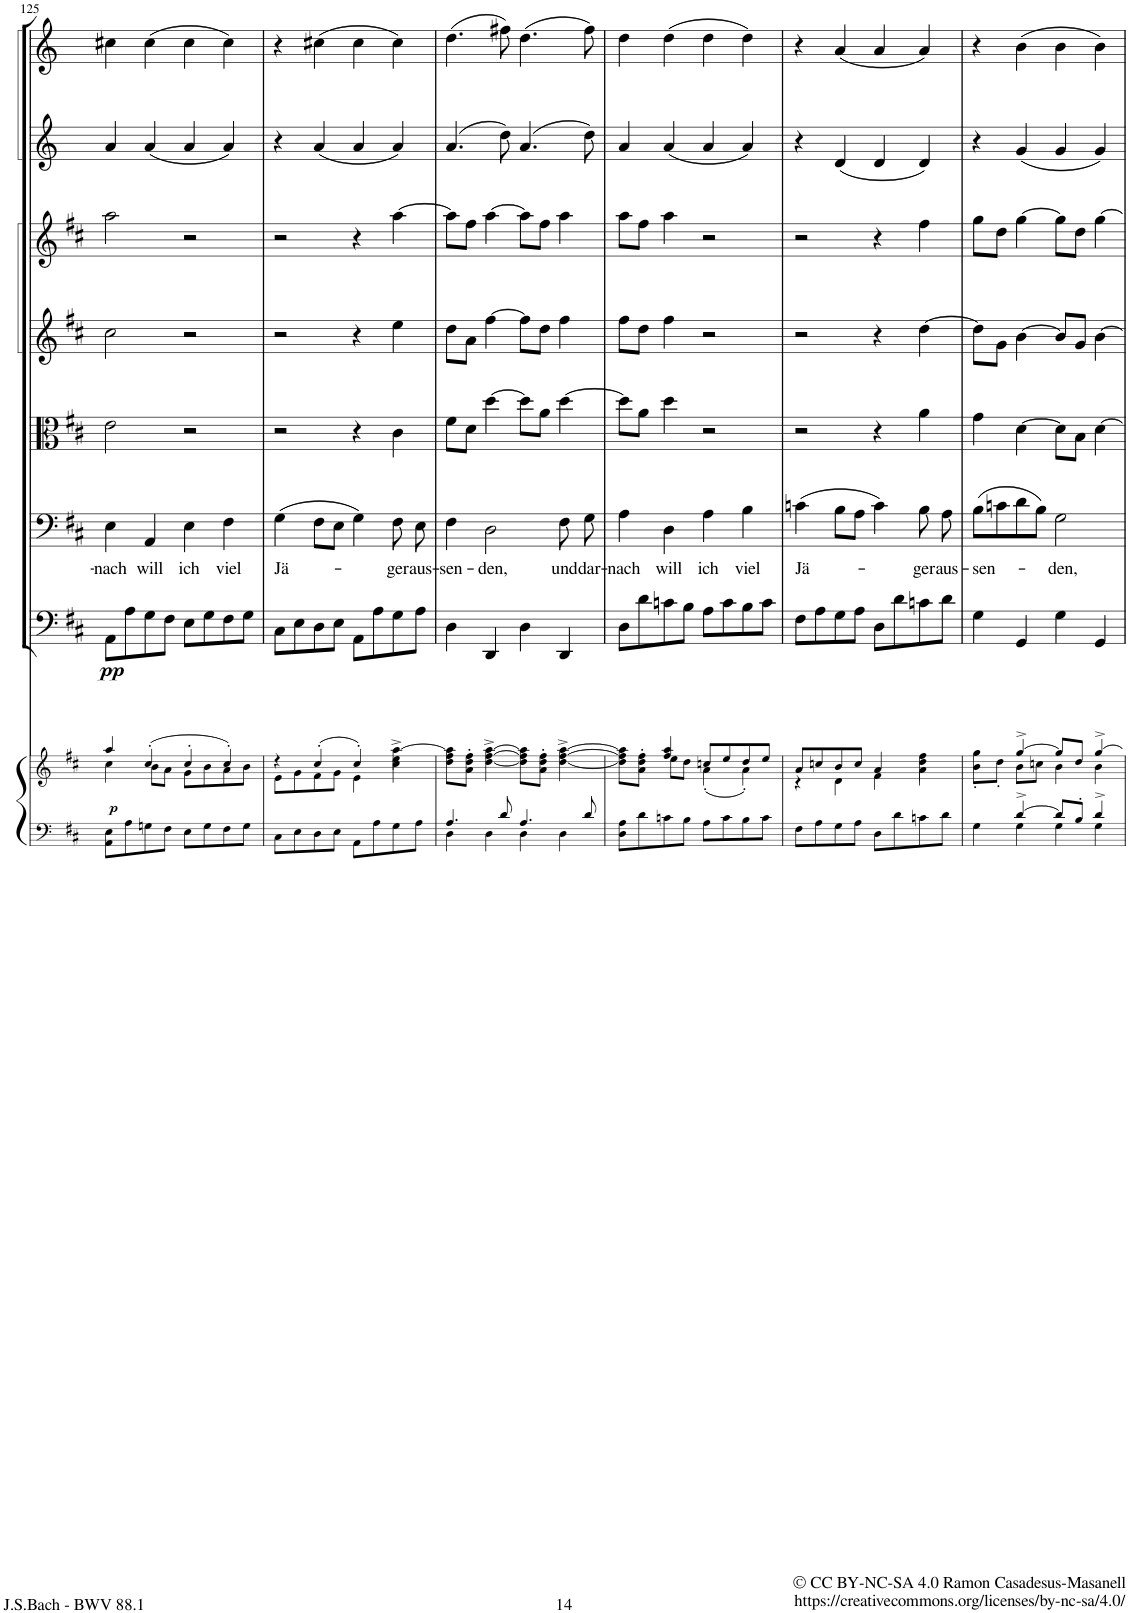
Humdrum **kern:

**kern	**kern	**dynam	**kern	**dynam	**kern	**text	**kern	**kern	**kern	**kern	**kern
*part8	*part8	*part8	*part7	*part7	*part6	*part6	*part5	*part4	*part3	*part2	*part1
*staff9	*staff8	*staff8/9	*staff7	*staff7	*staff6	*staff6	*staff5	*staff4	*staff3	*staff2	*staff1
*I"Piano reduction	*	*	*I"Continuo	*	*I"Basso	*	*I"Thaile Viola	*I"Oboe d'amore II Violino II	*I"Oboe d'amore I Violino I	*I"Corno II	*I"Corno I
*I'Pno	*	*	*	*	*	*	*	*	*	*	*
!!LO:PB:g=z
*clefF4	*clefG2	*	*clefF4	*	*clefF4	*	*clefC3	*clefG2	*clefG2	*clefG2	*clefG2
*	*	*	*	*	*	*	*	*	*	*ITrd3c5	*ITrd3c5
*k[f#c#]	*k[f#c#]	*	*k[f#c#]	*	*k[f#c#]	*	*k[f#c#]	*k[f#c#]	*k[f#c#]	*k[]	*k[]
*M2/2	*M2/2	*	*M2/2	*	*M2/2	*	*M2/2	*M2/2	*M2/2	*M2/2	*M2/2
*met(c|)	*met(c|)	*	*met(c|)	*	*met(c|)	*	*met(c|)	*met(c|)	*met(c|)	*met(c|)	*met(c|)
=125	=125	=125	=125	=125	=125	=125	=125	=125	=125	=125	=125
*	*^	*	*	*	*	*	*	*	*	*	*
!	!	!	!LO:DY:b	!	!LO:DY:b	!	!LO:LY:b	!	!	!	!	!
8AA\ 8E\L	4aa/	4cc#\	p	8AA\L	pp	4E\	nach	2e\	2cc#\	2aa\	4a/	4cc#X\
8A\	.	.	.	8A\	.	.	.	.	.	.	.	.
!	!	!	!	!	!	!	!LO:LY:b	!	!	!	!	!
8Gn\	(4cc#'/	8b\L	.	8G\	.	4AA/	will	.	.	.	(4a/	(4cc#\
8F#\J	.	8a\J	.	8F#\J	.	.	.	.	.	.	.	.
!	!	!	!	!	!	!	!LO:LY:b	!	!	!	!	!
8E\L	4cc#'/	8g\L	.	8E\L	.	4E\	ich	2r	2r	2r	4a/	4cc#\
8G\	.	8b\	.	8G\	.	.	.	.	.	.	.	.
!	!	!	!	!	!	!	!LO:LY:b	!	!	!	!	!
8F#\	4cc#'/)	8a\	.	8F#\	.	4F#\	viel	.	.	.	4a/)	4cc#\)
8G\J	.	8b\J	.	8G\J	.	.	.	.	.	.	.	.
=126	=126	=126	=126	=126	=126	=126	=126	=126	=126	=126	=126	=126
!	!	!	!	!	!	!	!LO:LY:b	!	!	!	!	!
8C#\L	4r	8e\L	.	8C#\L	.	(4G\	Jä-	2r	2r	2r	4r	4r
8E\	.	8g\	.	8E\	.	.	.	.	.	.	.	.
8D\	(4cc#'/	8f#\	.	8D\	.	8F#\L	.	.	.	.	(4a/	(4cc#X\
8E\J	.	8g\J	.	8E\J	.	8E\J	.	.	.	.	.	.
8AA\L	4cc#'/)	4e\	.	8AA\L	.	4G\)	.	4r	4r	4r	4a/	4cc#\
8A\	.	.	.	8A\	.	.	.	.	.	.	.	.
!	!	!	!	!	!	!	!LO:LY:b	!	!	!	!	!
8G\	[>4aa^>\	4cc#\ 4ee\	.	8G\	.	8F#\	-ger	4c#\	4ee\	[4aa\	4a/)	4cc#\)
!	!	!	!	!	!	!	!LO:LY:b	!	!	!	!	!
8A\J	.	.	.	8A\J	.	8E\	aus-	.	.	.	.	.
*	*v	*v	*	*	*	*	*	*	*	*	*	*
=127	=127	=127	=127	=127	=127	=127	=127	=127	=127	=127	=127
*^	*	*	*	*	*	*	*	*	*	*	*
!	!	!	!	!	!	!	!LO:LY:b	!	!	!	!	!
4.A/	4D\	8dd\ 8ff#\ 8aa\]L	.	4D\	.	4F#\	-sen-	8f#\L	8dd\L	8aa\L]	(4.a/	(4.dd\
.	.	8a\' 8dd\' 8ff#\'J	.	.	.	.	.	8d\J	8a\J	8ff#\J	.	.
!	!	!	!	!	!	!	!LO:LY:b	!	!	!	!	!
.	4D\	[4dd\^ [4ff#\^ [4aa\^	.	4DD/	.	2D\	-den,	[4dd\	[4ff#\	[4aa\	.	.
8d/	.	.	.	.	.	.	.	.	.	.	8dd\)	8ff#X\)
4.A/	4D\	8dd\] 8ff#\] 8aa\]L	.	4D\	.	.	.	8dd\L]	8ff#\L]	8aa\L]	(4.a/	(4.dd\
.	.	8a\' 8dd\' 8ff#\'J	.	.	.	.	.	8a\J	8dd\J	8ff#\J	.	.
!	!	!	!	!	!	!	!LO:LY:b	!	!	!	!	!
.	4D\	[4dd\^ [>4ff#\^ [>4aa\^	.	4DD/	.	8F#\	und	[4dd\	4ff#\	4aa\	.	.
!	!	!	!	!	!	!	!LO:LY:b	!	!	!	!	!
8d/	.	.	.	.	.	8G\	dar-	.	.	.	8dd\)	8ff#\)
*v	*v	*	*	*	*	*	*	*	*	*	*	*
=128	=128	=128	=128	=128	=128	=128	=128	=128	=128	=128	=128
*	*^	*	*	*	*	*	*	*	*	*	*
!	!	!	!	!	!	!	!LO:LY:b	!	!	!	!	!
8D\ 8A\L	8dd\] 8ff#\] 8aa\]L	4ryy	.	8D\L	.	4A\	-nach	8dd\L]	8ff#\L	8aa\L	4a/	4dd\
8d\	8a\'> 8dd\'> 8ff#\'>J	.	.	8d\	.	.	.	8a\J	8dd\J	8ff#\J	.	.
!	!	!	!	!	!	!	!LO:LY:b	!	!	!	!	!
8cn\	4ff#/ 4aa/	8ee\L	.	8cn\	.	4D\	will	4dd\	4ff#\	4aa\	(4a/	(4dd\
8B\J	.	8dd\J	.	8B\J	.	.	.	.	.	.	.	.
!	!	!	!	!	!	!	!LO:LY:b	!	!	!	!	!
8A\L	8ccn/L	(4a'\	.	8A\L	.	4A\	ich	2r	2r	2r	4a/	4dd\
8c\	8ee/	.	.	8c\	.	.	.	.	.	.	.	.
!	!	!	!	!	!	!	!LO:LY:b	!	!	!	!	!
8B\	8dd/	4a'\)	.	8B\	.	4B\	viel	.	.	.	4a/)	4dd\)
8c\J	8ee/J	.	.	8c\J	.	.	.	.	.	.	.	.
=129	=129	=129	=129	=129	=129	=129	=129	=129	=129	=129	=129	=129
!	!	!	!	!	!	!	!LO:LY:b	!	!	!	!	!
8F#\L	8a/L	4r	.	8F#\L	.	(4cn\	Jä-	2r	2r	2r	4r	4r
8A\	8ccn/	.	.	8A\	.	.	.	.	.	.	.	.
8G\	8b/	4d\	.	8G\	.	8B\L	.	.	.	.	(4d/	(4a/
8A\J	8cc/J	.	.	8A\J	.	8A\J	.	.	.	.	.	.
8D\L	4a/	4f#\	.	8D\L	.	4c\)	.	4r	4r	4r	4d/	4a/
8d\	.	.	.	8d\	.	.	.	.	.	.	.	.
!	!	!	!	!	!	!	!LO:LY:b	!	!	!	!	!
8cn\	4dd\ 4ff#\	4a\	.	8cn\	.	8B\	-ger	4a\	[4dd\	4ff#\	4d/)	4a/)
!	!	!	!	!	!	!	!LO:LY:b	!	!	!	!	!
8d\J	.	.	.	8d\J	.	8A\	aus-	.	.	.	.	.
=130	=130	=130	=130	=130	=130	=130	=130	=130	=130	=130	=130	=130
*^	*	*	*	*	*	*	*	*	*	*	*	*
!	!	!	!	!	!	!	!	!LO:LY:b	!	!	!	!	!
4ryy	4G\	4ryy	8b\' 8gg\'L	.	4G\	.	(8B\L	-sen-	4g\	8dd\L]	8gg\L	4r	4r
.	.	.	8dd'\J	.	.	.	8cn\	.	.	8g\J	8dd\J	.	.
[4d^/	4G\	[4gg^/	8b\L	.	4GG/	.	8d\	.	[4d\	[4b\	[4gg\	(4g/	(4b\
.	.	.	8ccn\J	.	.	.	8B\J)	.	.	.	.	.	.
!	!	!	!	!	!	!	!	!LO:LY:b	!	!	!	!	!
8d/L]	4G\	8gg/L]	4b\	.	4G\	.	2G\	-den,	8d\L]	8b/L]	8gg\L]	4g/	4b\
8B'/J	.	8dd/J	.	.	.	.	.	.	8B\J	8g/J	8dd\J	.	.
4d^/	4G\	[4gg^/	4b\	.	4GG/	.	.	.	[4d\	[4b\	[4gg\	4g/)	4b\)
*v	*v	*	*	*	*	*	*	*	*	*	*	*	*
*	*v	*v	*	*	*	*	*	*	*	*	*	*
=	=	=	=	=	=	=	=	=	=	=	=
*-	*-	*-	*-	*-	*-	*-	*-	*-	*-	*-	*-
